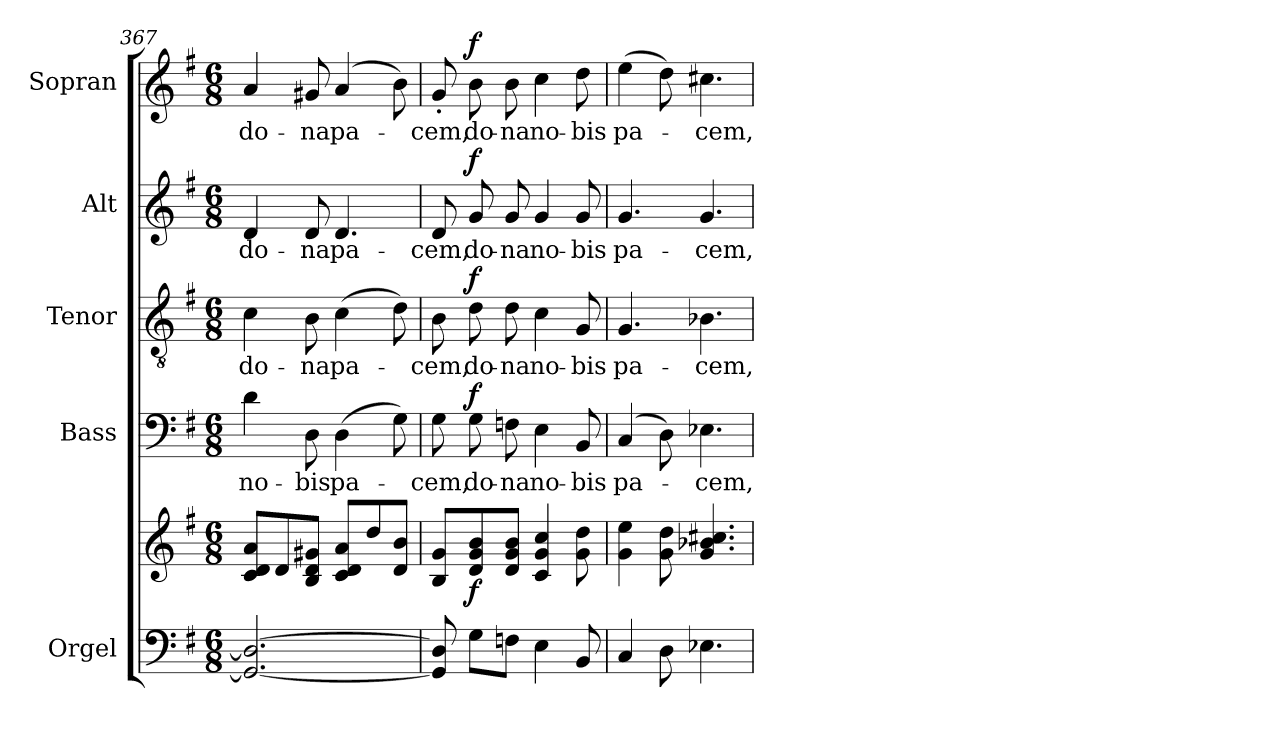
**kern	**kern	**dynam	**kern	**text	**dynam	**kern	**text	**dynam	**kern	**text	**dynam	**kern	**text	**dynam
*part5	*part5	*part5	*part4	*part4	*part4	*part3	*part3	*part3	*part2	*part2	*part2	*part1	*part1	*part1
*staff6	*staff5	*staff5/6	*staff4	*staff4	*staff4	*staff3	*staff3	*staff3	*staff2	*staff2	*staff2	*staff1	*staff1	*staff1
*I"Orgel	*	*	*I"Bass	*	*	*I"Tenor	*	*	*I"Alt	*	*	*I"Sopran	*	*
*I'Org.	*	*	*I'B.	*	*	*I'T.	*	*	*I'A.	*	*	*I'S.	*	*
*clefF4	*clefG2	*	*clefF4	*	*	*clefGv2	*	*	*clefG2	*	*	*clefG2	*	*
*k[f#]	*k[f#]	*	*k[f#]	*	*	*k[f#]	*	*	*k[f#]	*	*	*k[f#]	*	*
*G:	*G:	*	*G:	*	*	*G:	*	*	*G:	*	*	*G:	*	*
*M6/8	*M6/8	*	*M6/8	*	*	*M6/8	*	*	*M6/8	*	*	*M6/8	*	*
=367	=367	=367	=367	=367	=367	=367	=367	=367	=367	=367	=367	=367	=367	=367
!	!	!	!	!LO:LY:b	!	!	!LO:LY:b	!	!	!LO:LY:b	!	!	!LO:LY:b	!
2.GG/_ 2.D/_	8c/ 8d/ 8a/L	.	4d\	no-	.	4c\	do-	.	4d/	do-	.	4a/	do-	.
.	8d/	.	.	.	.	.	.	.	.	.	.	.	.	.
!	!	!	!	!LO:LY:b	!	!	!LO:LY:b	!	!	!LO:LY:b	!	!	!LO:LY:b	!
.	8B/ 8d/ 8g#X/J	.	8D\	-bis	.	8B\	-na	.	8d/	-na	.	8g#X/	-na	.
!	!	!	!	!LO:LY:b	!	!	!LO:LY:b	!	!	!LO:LY:b	!	!	!LO:LY:b	!
.	8c/ 8d/ 8a/L	.	(>4D\	pa-	.	(>4c\	pa-	.	4.d/	pa-	.	(4a/	pa-	.
.	8dd/	.	.	.	.	.	.	.	.	.	.	.	.	.
.	8d/ 8b/J	.	8G\)	.	.	8d\)	.	.	.	.	.	8b\)	.	.
=368	=368	=368	=368	=368	=368	=368	=368	=368	=368	=368	=368	=368	=368	=368
!	!	!	!	!LO:LY:b	!	!	!LO:LY:b	!	!	!LO:LY:b	!	!	!LO:LY:b	!
8GG/] 8D/]	8B/ 8g/L	.	8G\	-cem,	.	8B\	-cem,	.	8d/	-cem,	.	8g'</	-cem,	.
!	!	!LO:DY:b	!	!LO:LY:b	!LO:DY:a	!	!LO:LY:b	!LO:DY:a	!	!LO:LY:b	!LO:DY:a	!	!LO:LY:b	!LO:DY:a
8G\L	8d/ 8g/ 8b/	f	8G\	do-	f	8d\	do-	f	8g/	do-	f	8b\	do-	f
!	!	!	!	!LO:LY:b	!	!	!LO:LY:b	!	!	!LO:LY:b	!	!	!LO:LY:b	!
8Fn\J	8d/ 8g/ 8b/J	.	8Fn\	-na	.	8d\	-na	.	8g/	-na	.	8b\	-na	.
!	!	!	!	!LO:LY:b	!	!	!LO:LY:b	!	!	!LO:LY:b	!	!	!LO:LY:b	!
4E\	4c/ 4g/ 4cc/	.	4E\	no-	.	4c\	no-	.	4g/	no-	.	4cc\	no-	.
!	!	!	!	!LO:LY:b	!	!	!LO:LY:b	!	!	!LO:LY:b	!	!	!LO:LY:b	!
8BB/	8g\ 8dd\	.	8BB/	-bis	.	8G/	-bis	.	8g/	-bis	.	8dd\	-bis	.
=369	=369	=369	=369	=369	=369	=369	=369	=369	=369	=369	=369	=369	=369	=369
!	!	!	!	!LO:LY:b	!	!	!LO:LY:b	!	!	!LO:LY:b	!	!	!LO:LY:b	!
4C/	4g\ 4ee\	.	(4C/	pa-	.	4.G/	pa-	.	4.g/	pa-	.	(>4ee\	pa-	.
8D\	8g\ 8dd\	.	8D\)	.	.	.	.	.	.	.	.	8dd\)	.	.
!	!	!	!	!LO:LY:b	!	!	!LO:LY:b	!	!	!LO:LY:b	!	!	!LO:LY:b	!
4.E-X\	4.g/ 4.b-X/ 4.cc#X/	.	4.E-X\	-cem,	.	4.B-X\	-cem,	.	4.g/	-cem,	.	4.cc#X\	-cem,	.
=	=	=	=	=	=	=	=	=	=	=	=	=	=	=
*-	*-	*-	*-	*-	*-	*-	*-	*-	*-	*-	*-	*-	*-	*-
